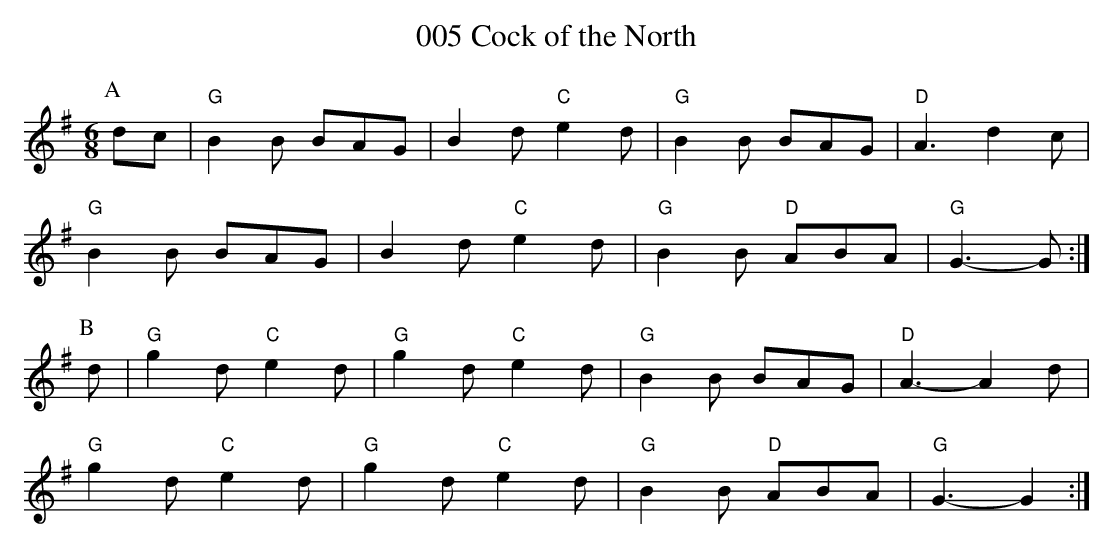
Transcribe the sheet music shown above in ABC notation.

X:1
T:005 Cock of the North
M:6/8
L:1/8
K:G
P:A
dc|"G"B2B BAG|B2d "C"e2d|"G"B2B BAG|"D"A3 d2c|
"G"B2B BAG|B2d "C"e2d|"G"B2B "D"ABA|"G"G3-G :|
P:B
d|"G"g2d "C"e2d|"G"g2d "C"e2d|"G"B2B BAG|"D"A3-A2d|
"G"g2d "C"e2d|"G"g2d "C"e2d|"G"B2B "D"ABA|"G"G3-G2 :|
